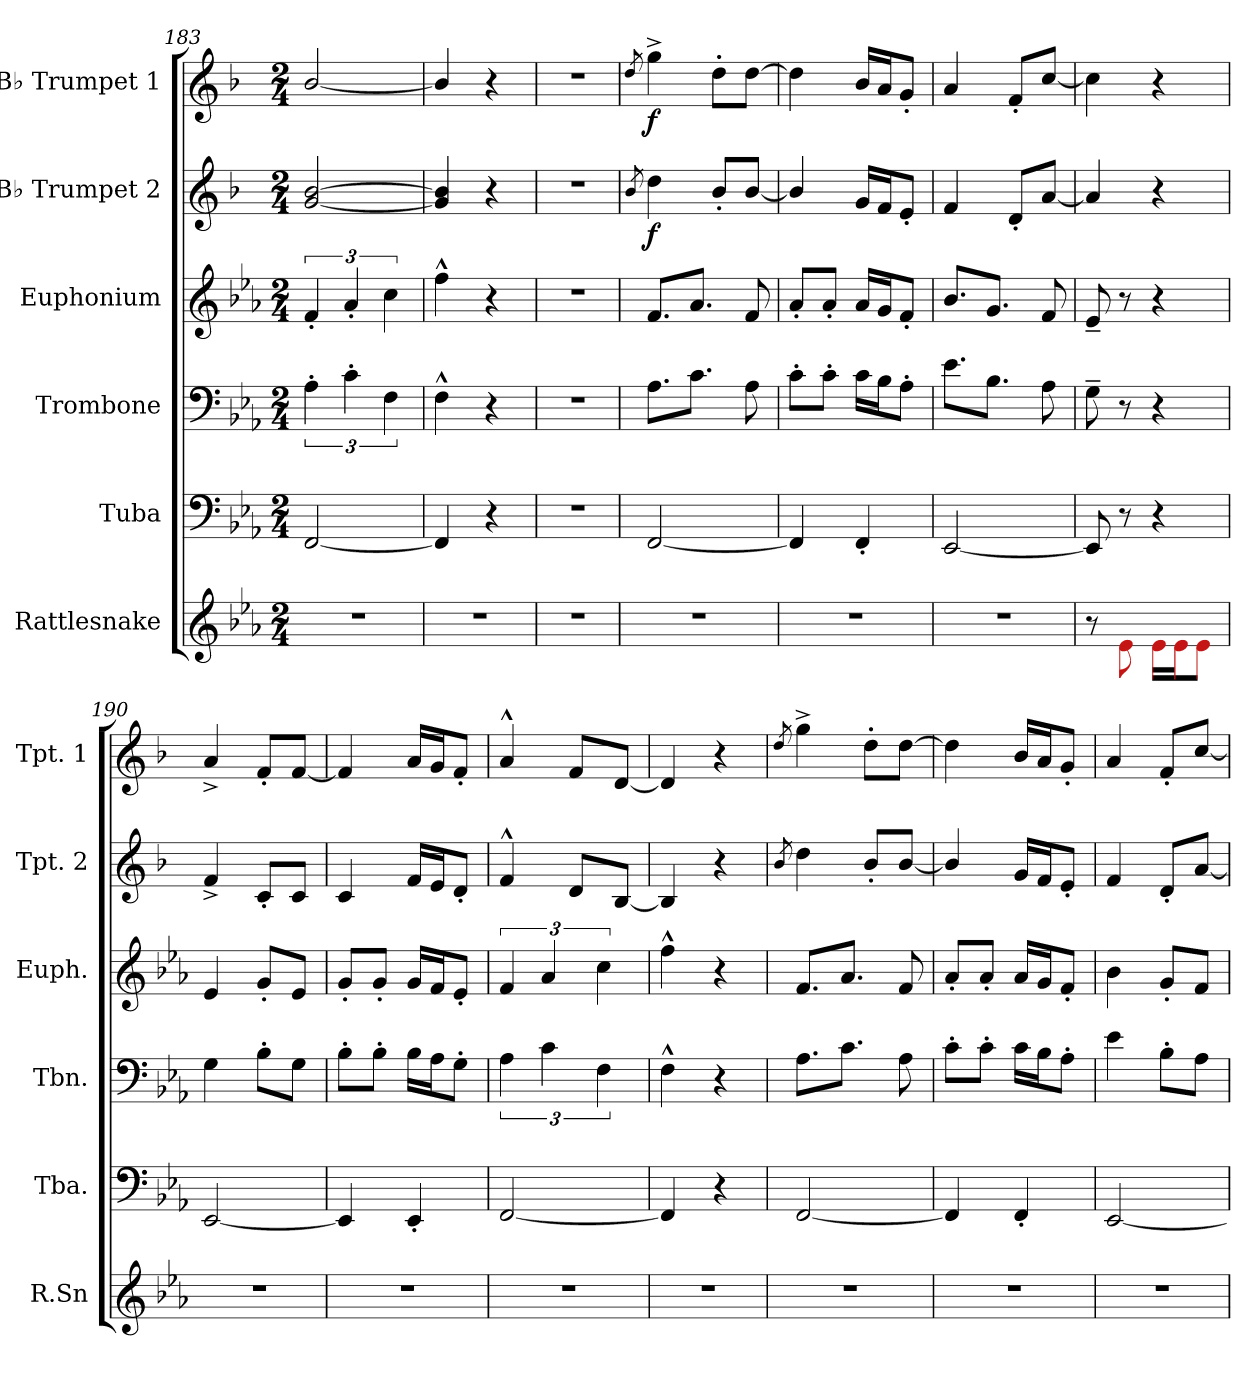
**kern	**kern	**kern	**kern	**kern	**dynam	**kern	**dynam
*part6	*part5	*part4	*part3	*part2	*part2	*part1	*part1
*staff6	*staff5	*staff4	*staff3	*staff2	*staff2	*staff1	*staff1
*I"Rattlesnake	*I"Tuba	*I"Trombone	*I"Euphonium	*I"B♭ Trumpet 2	*	*I"B♭ Trumpet 1	*
*I'R.Sn	*I'Tba.	*I'Tbn.	*I'Euph.	*I'Tpt. 2	*	*I'Tpt. 1	*
*clefG2	*clefF4	*clefF4	*clefG2	*clefG2	*	*clefG2	*
*	*	*	*ITrd7c12	*ITrd1c2	*	*ITrd1c2	*
*k[b-e-a-]	*k[b-e-a-]	*k[b-e-a-]	*k[b-e-a-]	*k[b-e-a-]	*	*k[b-e-a-]	*
*M2/4	*M2/4	*M2/4	*M2/4	*M2/4	*	*M2/4	*
=183	=183	=183	=183	=183	=183	=183	=183
2r	[2FF/	6A-'\	6F'/	[2f/ [2a-/	.	[2a-/	.
.	.	6c'\	6A-'/	.	.	.	.
.	.	6F\	6c\	.	.	.	.
=184	=184	=184	=184	=184	=184	=184	=184
2r	4FF/]	4F^^\	4f^^\	4f/] 4a-/]	.	4a-/]	.
.	4r	4r	4r	4r	.	4r	.
!!LO:PB:g=z
=185	=185	=185	=185	=185	=185	=185	=185
2r	2r	2r	2r	2r	.	2r	.
=186	=186	=186	=186	=186	=186	=186	=186
.	.	.	.	8qa-/	.	8qcc/	.
!	!	!	!	!	!LO:DY:b	!	!LO:DY:b
2r	[2FF/	8.A-\L	8.F/L	4cc\	f	4ff^\	f
.	.	8.c\J	8.A-/J	.	.	.	.
.	.	.	.	8a-'/L	.	8cc'\L	.
.	.	8A-\	8F/	[8a-/J	.	[8cc\J	.
=187	=187	=187	=187	=187	=187	=187	=187
2r	4FF/]	8c'\L	8A-'/L	4a-/]	.	4cc\]	.
.	.	8c'\J	8A-'/J	.	.	.	.
.	4FF'/	16c\LL	16A-/LL	16f/LL	.	16a-/LL	.
.	.	16B-\J	16G/J	16e-/J	.	16g/J	.
.	.	8A-'\J	8F'/J	8d'/J	.	8f'/J	.
=188	=188	=188	=188	=188	=188	=188	=188
2r	[2EE-/	8.e-\L	8.B-/L	4e-/	.	4g/	.
.	.	8.B-\J	8.G/J	.	.	.	.
.	.	.	.	8c'/L	.	8e-'/L	.
.	.	8A-\	8F/	[8g/J	.	[8b-/J	.
=189	=189	=189	=189	=189	=189	=189	=189
8r	8EE-/]	8G~\	8E-~/	4g/]	.	4b-\]	.
8Re\	8r	8r	8r	.	.	.	.
16Re\LL	4r	4r	4r	4r	.	4r	.
16Re\J	.	.	.	.	.	.	.
8Re\J	.	.	.	.	.	.	.
=190	=190	=190	=190	=190	=190	=190	=190
2r	[2EE-/	4G\	4E-/	4e-^/	.	4g^/	.
.	.	8B-'\L	8G'/L	8B-'/L	.	8e-'/L	.
.	.	8G\J	8E-/J	8B-/J	.	[8e-/J	.
=191	=191	=191	=191	=191	=191	=191	=191
2r	4EE-/]	8B-'\L	8G'/L	4B-/	.	4e-/]	.
.	.	8B-'\J	8G'/J	.	.	.	.
.	4EE-'/	16B-\LL	16G/LL	16e-/LL	.	16g/LL	.
.	.	16A-\J	16F/J	16d/J	.	16f/J	.
.	.	8G'\J	8E-'/J	8c'/J	.	8e-'/J	.
!!LO:LB:g=z
=192	=192	=192	=192	=192	=192	=192	=192
2r	[2FF/	6A-\	6F/	4e-^^/	.	4g^^/	.
.	.	6c\	6A-/	.	.	.	.
.	.	.	.	8c/L	.	8e-/L	.
.	.	6F\	6c\	.	.	.	.
.	.	.	.	[8A-/J	.	[8c/J	.
=193	=193	=193	=193	=193	=193	=193	=193
2r	4FF/]	4F^^\	4f^^\	4A-/]	.	4c/]	.
.	4r	4r	4r	4r	.	4r	.
=194	=194	=194	=194	=194	=194	=194	=194
.	.	.	.	8qa-/	.	8qcc/	.
2r	[2FF/	8.A-\L	8.F/L	4cc\	.	4ff^\	.
.	.	8.c\J	8.A-/J	.	.	.	.
.	.	.	.	8a-'/L	.	8cc'\L	.
.	.	8A-\	8F/	[8a-/J	.	[8cc\J	.
=195	=195	=195	=195	=195	=195	=195	=195
2r	4FF/]	8c'\L	8A-'/L	4a-/]	.	4cc\]	.
.	.	8c'\J	8A-'/J	.	.	.	.
.	4FF'/	16c\LL	16A-/LL	16f/LL	.	16a-/LL	.
.	.	16B-\J	16G/J	16e-/J	.	16g/J	.
.	.	8A-'\J	8F'/J	8d'/J	.	8f'/J	.
=196	=196	=196	=196	=196	=196	=196	=196
2r	[2EE-/	4e-\	4B-\	4e-/	.	4g/	.
.	.	8B-'\L	8G'/L	8c'/L	.	8e-'/L	.
.	.	8A-\J	8F/J	[8g/J	.	[8b-/J	.
=	=	=	=	=	=	=	=
*-	*-	*-	*-	*-	*-	*-	*-
